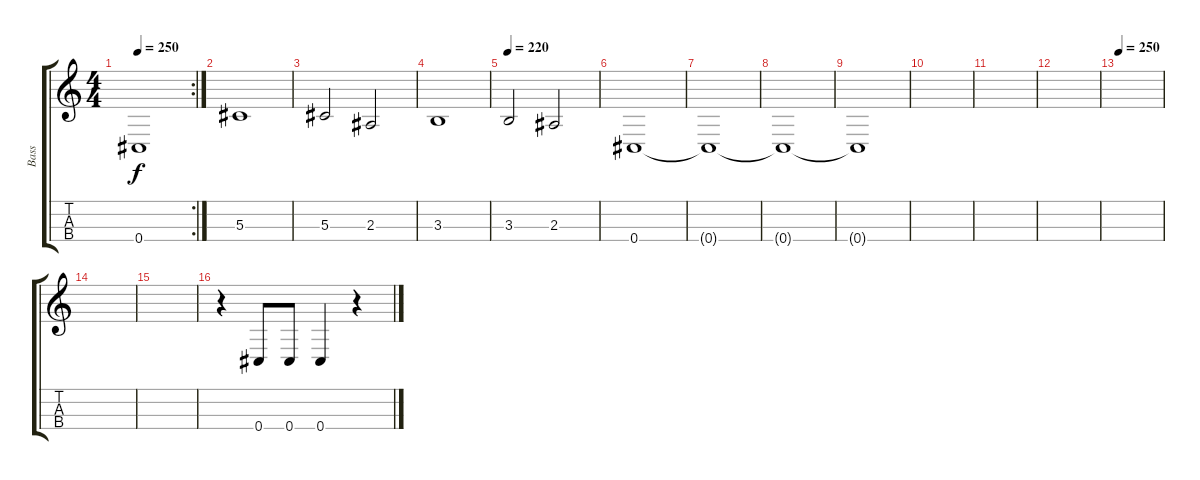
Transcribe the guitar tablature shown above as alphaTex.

\track ("Bass" "Bass") {instrument electricbasspick}
\staff {score tabs}
\tuning (Gb3 Db3 Ab2 Db2) {hide}
\rc 2
\ts (4 4)
\tempo 250
\clef g2
\ks c
0.4{t}.1{dy f} |
5.3.1 |
5.3.2 2.3.2 |
3.3.1 |
\tempo 220
3.3.2 2.3.2 |
0.4.1 |
0.4{t}.1 |
0.4{t}.1 |
0.4{t}.1 |
|
|
|
\tempo 250
|
|
|
r.4 0.4.8 0.4.8 0.4.4 r.4
